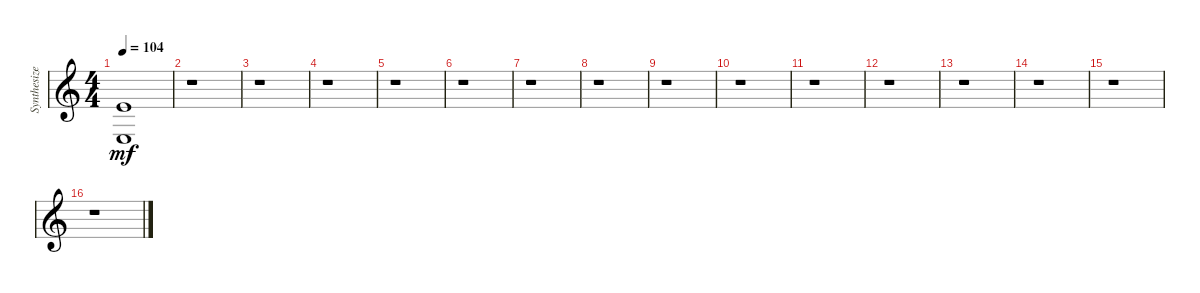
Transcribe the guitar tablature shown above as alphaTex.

\track ("Synthesizer" "Synthesize") {instrument lead7fifths}
\staff {score}
\tuning (E4 B3 G3 D3 A2 E2 B1) {hide}
\ts (4 4)
\tempo 104
\clef g2
\ks c
(0.1{t} 2.4{t}).1{dy mf} |
r.1 |
r.1 |
r.1 |
r.1 |
r.1 |
r.1 |
r.1 |
r.1 |
r.1 |
r.1 |
r.1 |
r.1 |
r.1 |
r.1 |
r.1
